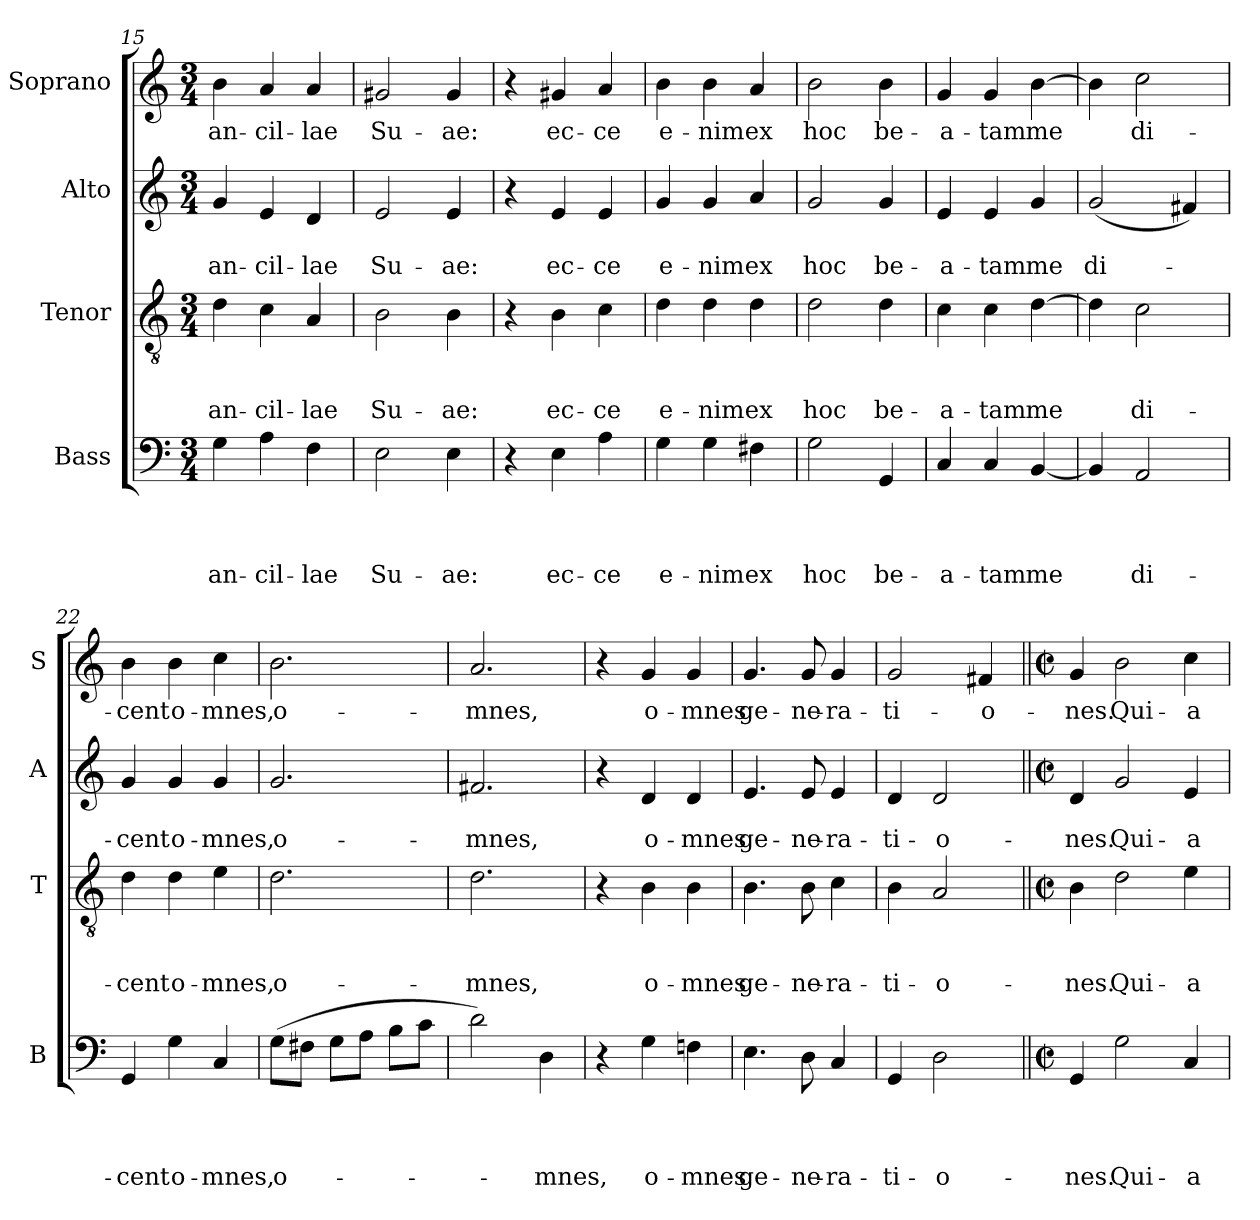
**kern	**text	**text	**text	**text	**kern	**text	**text	**text	**kern	**text	**text	**kern	**text
*part4	*part4	*part4	*part4	*part4	*part3	*part3	*part3	*part3	*part2	*part2	*part2	*part1	*part1
*staff4	*staff4	*staff4	*staff4	*staff4	*staff3	*staff3	*staff3	*staff3	*staff2	*staff2	*staff2	*staff1	*staff1
*I"Bass	*	*	*	*	*I"Tenor	*	*	*	*I"Alto	*	*	*I"Soprano	*
*I'B	*	*	*	*	*I'T	*	*	*	*I'A	*	*	*I'S	*
!!LO:LB:g=z
*clefF4	*	*	*	*	*clefGv2	*	*	*	*clefG2	*	*	*clefG2	*
*k[]	*	*	*	*	*k[]	*	*	*	*k[]	*	*	*k[]	*
*C:	*	*	*	*	*C:	*	*	*	*C:	*	*	*C:	*
*M3/4	*	*	*	*	*M3/4	*	*	*	*M3/4	*	*	*M3/4	*
=15	=15	=15	=15	=15	=15	=15	=15	=15	=15	=15	=15	=15	=15
!	!	!	!	!LO:LY:b	!	!	!	!LO:LY:b	!	!	!LO:LY:b	!	!LO:LY:b
4G\	.	.	.	an-	4d\	.	.	an-	4g/	.	an-	4b\	an-
!	!	!	!	!LO:LY:b	!	!	!	!LO:LY:b	!	!	!LO:LY:b	!	!LO:LY:b
4A\	.	.	.	-cil-	4c\	.	.	-cil-	4e/	.	-cil-	4a/	-cil-
!	!	!	!	!LO:LY:b	!	!	!	!LO:LY:b	!	!	!LO:LY:b	!	!LO:LY:b
4F\	.	.	.	-lae	4A/	.	.	-lae	4d/	.	-lae	4a/	-lae
=16	=16	=16	=16	=16	=16	=16	=16	=16	=16	=16	=16	=16	=16
!	!	!	!	!LO:LY:b	!	!	!	!LO:LY:b	!	!	!LO:LY:b	!	!LO:LY:b
2E\	.	.	.	Su-	2B\	.	.	Su-	2e/	.	Su-	2g#X/	Su-
!	!	!	!	!LO:LY:b	!	!	!	!LO:LY:b	!	!	!LO:LY:b	!	!LO:LY:b
4E\	.	.	.	-ae:	4B\	.	.	-ae:	4e/	.	-ae:	4g#/	-ae:
=17	=17	=17	=17	=17	=17	=17	=17	=17	=17	=17	=17	=17	=17
4r	.	.	.	.	4r	.	.	.	4r	.	.	4r	.
!	!	!	!	!LO:LY:b	!	!	!	!LO:LY:b	!	!	!LO:LY:b	!	!LO:LY:b
4E\	.	.	.	ec-	4B\	.	.	ec-	4e/	.	ec-	4g#X/	ec-
!	!	!	!	!LO:LY:b	!	!	!	!LO:LY:b	!	!	!LO:LY:b	!	!LO:LY:b
4A\	.	.	.	-ce	4c\	.	.	-ce	4e/	.	-ce	4a/	-ce
=18	=18	=18	=18	=18	=18	=18	=18	=18	=18	=18	=18	=18	=18
!	!	!	!	!LO:LY:b	!	!	!	!LO:LY:b	!	!	!LO:LY:b	!	!LO:LY:b
4G\	.	.	.	e-	4d\	.	.	e-	4g/	.	e-	4b\	e-
!	!	!	!	!LO:LY:b	!	!	!	!LO:LY:b	!	!	!LO:LY:b	!	!LO:LY:b
4G\	.	.	.	-nim	4d\	.	.	-nim	4g/	.	-nim	4b\	-nim
!	!	!	!	!LO:LY:b	!	!	!	!LO:LY:b	!	!	!LO:LY:b	!	!LO:LY:b
4F#X\	.	.	.	ex	4d\	.	.	ex	4a/	.	ex	4a/	ex
=19	=19	=19	=19	=19	=19	=19	=19	=19	=19	=19	=19	=19	=19
!	!	!	!	!LO:LY:b	!	!	!	!LO:LY:b	!	!	!LO:LY:b	!	!LO:LY:b
2G\	.	.	.	hoc	2d\	.	.	hoc	2g/	.	hoc	2b\	hoc
!	!	!	!	!LO:LY:b	!	!	!	!LO:LY:b	!	!	!LO:LY:b	!	!LO:LY:b
4GG/	.	.	.	be-	4d\	.	.	be-	4g/	.	be-	4b\	be-
=20	=20	=20	=20	=20	=20	=20	=20	=20	=20	=20	=20	=20	=20
!	!	!	!	!LO:LY:b	!	!	!	!LO:LY:b	!	!	!LO:LY:b	!	!LO:LY:b
4C/	.	.	.	-a-	4c\	.	.	-a-	4e/	.	-a-	4g/	-a-
!	!	!	!	!LO:LY:b	!	!	!	!LO:LY:b	!	!	!LO:LY:b	!	!LO:LY:b
4C/	.	.	.	-tam	4c\	.	.	-tam	4e/	.	-tam	4g/	-tam
!	!	!	!	!LO:LY:b	!	!	!	!LO:LY:b	!	!	!LO:LY:b	!	!LO:LY:b
[<4BB/	.	.	.	me	[>4d\	.	.	me	4g/	.	me	[>4b\	me
=21	=21	=21	=21	=21	=21	=21	=21	=21	=21	=21	=21	=21	=21
!	!	!	!	!	!	!	!	!	!	!	!LO:LY:b	!	!
4BB/]	.	.	.	.	4d\]	.	.	.	(<2g/	.	di-	4b\]	.
!	!	!	!	!LO:LY:b	!	!	!	!LO:LY:b	!	!	!	!	!LO:LY:b
2AA/	.	.	.	di-	2c\	.	.	di-	.	.	.	2cc\	di-
.	.	.	.	.	.	.	.	.	4f#X/)	.	.	.	.
=22	=22	=22	=22	=22	=22	=22	=22	=22	=22	=22	=22	=22	=22
!	!	!	!	!LO:LY:b	!	!	!	!LO:LY:b	!	!	!LO:LY:b	!	!LO:LY:b
4GG/	.	.	.	-cent	4d\	.	.	-cent	4g/	.	-cent	4b\	-cent
!	!	!	!	!LO:LY:b	!	!	!	!LO:LY:b	!	!	!LO:LY:b	!	!LO:LY:b
4G\	.	.	.	o-	4d\	.	.	o-	4g/	.	o-	4b\	o-
!	!	!	!	!LO:LY:b	!	!	!	!LO:LY:b	!	!	!LO:LY:b	!	!LO:LY:b
4C/	.	.	.	-mnes,	4e\	.	.	-mnes,	4g/	.	-mnes,	4cc\	-mnes,
!!LO:PB:g=z
=23	=23	=23	=23	=23	=23	=23	=23	=23	=23	=23	=23	=23	=23
!	!	!	!	!LO:LY:b	!	!	!	!LO:LY:b	!	!	!LO:LY:b	!	!LO:LY:b
(>8G\L	.	.	.	o-	2.d\	.	.	o-	2.g/	.	o-	2.b\	o-
8F#X\J	.	.	.	.	.	.	.	.	.	.	.	.	.
8G\L	.	.	.	.	.	.	.	.	.	.	.	.	.
8A\J	.	.	.	.	.	.	.	.	.	.	.	.	.
8B\L	.	.	.	.	.	.	.	.	.	.	.	.	.
8c\J	.	.	.	.	.	.	.	.	.	.	.	.	.
=24	=24	=24	=24	=24	=24	=24	=24	=24	=24	=24	=24	=24	=24
!	!	!	!	!	!	!	!	!LO:LY:b	!	!	!LO:LY:b	!	!LO:LY:b
2d\)	.	.	.	.	2.d\	.	.	-mnes,	2.f#X/	.	-mnes,	2.a/	-mnes,
!	!	!	!	!LO:LY:b	!	!	!	!	!	!	!	!	!
4D\	.	.	.	-mnes,	.	.	.	.	.	.	.	.	.
=25	=25	=25	=25	=25	=25	=25	=25	=25	=25	=25	=25	=25	=25
4r	.	.	.	.	4r	.	.	.	4r	.	.	4r	.
!	!	!	!	!LO:LY:b	!	!	!	!LO:LY:b	!	!	!LO:LY:b	!	!LO:LY:b
4G\	.	.	.	o-	4B\	.	.	o-	4d/	.	o-	4g/	o-
!	!	!	!	!LO:LY:b	!	!	!	!LO:LY:b	!	!	!LO:LY:b	!	!LO:LY:b
4Fn\	.	.	.	-mnes	4B\	.	.	-mnes	4d/	.	-mnes	4g/	-mnes
=26	=26	=26	=26	=26	=26	=26	=26	=26	=26	=26	=26	=26	=26
!	!	!	!	!LO:LY:b	!	!	!	!LO:LY:b	!	!	!LO:LY:b	!	!LO:LY:b
4.E\	.	.	.	ge-	4.B\	.	.	ge-	4.e/	.	ge-	4.g/	ge-
!	!	!	!	!LO:LY:b	!	!	!	!LO:LY:b	!	!	!LO:LY:b	!	!LO:LY:b
8D\	.	.	.	-ne-	8B\	.	.	-ne-	8e/	.	-ne-	8g/	-ne-
!	!	!	!	!LO:LY:b	!	!	!	!LO:LY:b	!	!	!LO:LY:b	!	!LO:LY:b
4C/	.	.	.	-ra-	4c\	.	.	-ra-	4e/	.	-ra-	4g/	-ra-
=27	=27	=27	=27	=27	=27	=27	=27	=27	=27	=27	=27	=27	=27
!	!	!	!	!LO:LY:b	!	!	!	!LO:LY:b	!	!	!LO:LY:b	!	!LO:LY:b
4GG/	.	.	.	-ti-	4B\	.	.	-ti-	4d/	.	-ti-	2g/	-ti-
!	!	!	!	!LO:LY:b	!	!	!	!LO:LY:b	!	!	!LO:LY:b	!	!
2D\	.	.	.	-o-	2A/	.	.	-o-	2d/	.	-o-	.	.
!	!	!	!	!	!	!	!	!	!	!	!	!	!LO:LY:b
.	.	.	.	.	.	.	.	.	.	.	.	4f#X/	-o-
=28||	=28||	=28||	=28||	=28||	=28||	=28||	=28||	=28||	=28||	=28||	=28||	=28||	=28||
*M2/2	*	*	*	*	*M2/2	*	*	*	*M2/2	*	*	*M2/2	*
*met(c|)	*	*	*	*	*met(c|)	*	*	*	*met(c|)	*	*	*met(c|)	*
!	!	!	!	!LO:LY:b	!	!	!	!LO:LY:b	!	!	!LO:LY:b	!	!LO:LY:b
4GG/	.	.	.	-nes.	4B\	.	.	-nes.	4d/	.	-nes.	4g/	-nes.
!	!	!	!	!LO:LY:b	!	!	!	!LO:LY:b	!	!	!LO:LY:b	!	!LO:LY:b
2G\	.	.	.	Qui-	2d\	.	.	Qui-	2g/	.	Qui-	2b\	Qui-
!	!	!	!	!LO:LY:b	!	!	!	!LO:LY:b	!	!	!LO:LY:b	!	!LO:LY:b
4C/	.	.	.	-a	4e\	.	.	-a	4e/	.	-a	4cc\	-a
=	=	=	=	=	=	=	=	=	=	=	=	=	=
*-	*-	*-	*-	*-	*-	*-	*-	*-	*-	*-	*-	*-	*-
